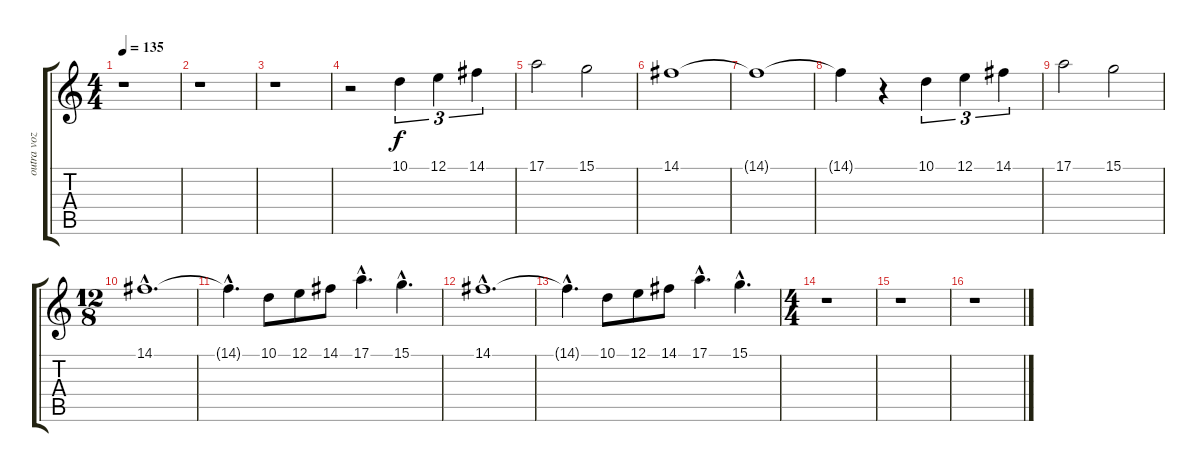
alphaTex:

\track ("outra voz" "outra voz") {instrument lead6voice}
\staff {score tabs}
\tuning (E4 B3 G3 D3 A2 E2) {hide}
\ts (4 4)
\tempo 135
\clef g2
\ks c
r.1{dy f} |
r.1 |
r.1 |
r.2 10.1.4{tu (3 2)} 12.1.4{tu (3 2)} 14.1.4{tu (3 2)} |
17.1.2 15.1.2 |
14.1.1 |
14.1{t}.1 |
14.1{t}.4 r.4 10.1.4{tu (3 2)} 12.1.4{tu (3 2)} 14.1.4{tu (3 2)} |
17.1.2 15.1.2 |
\ts (12 8)
14.1{hac}.1{d} |
14.1{hac t}.4{d} 10.1.8 12.1.8 14.1.8 17.1{hac}.4{d} 15.1{hac}.4{d} |
14.1{hac}.1{d} |
14.1{hac t}.4{d} 10.1.8 12.1.8 14.1.8 17.1{hac}.4{d} 15.1{hac}.4{d} |
\ts (4 4)
r.1 |
r.1 |
r.1
